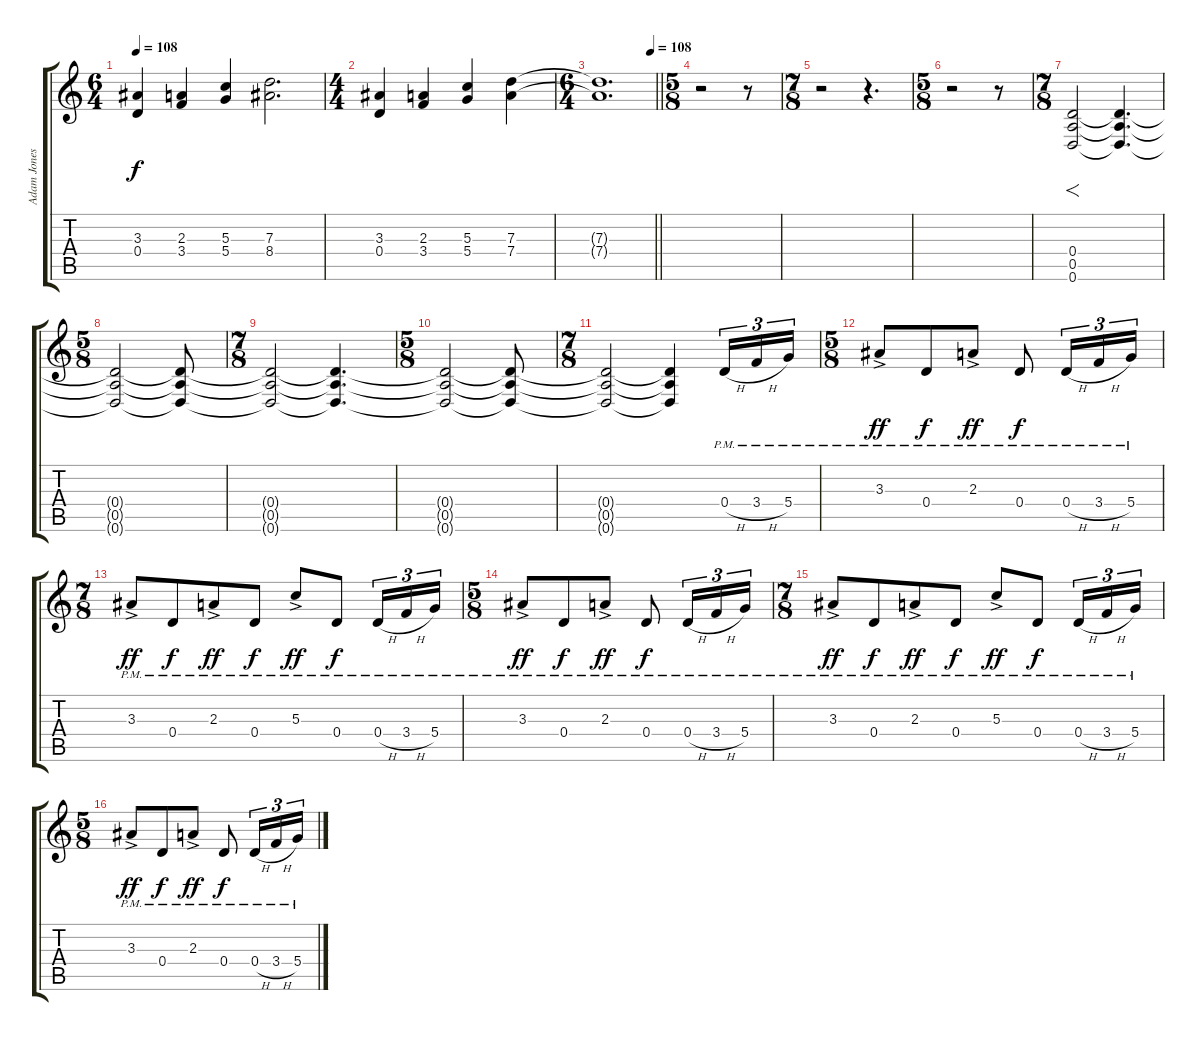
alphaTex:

\track ("Adam Jones" "Adam Jones") {instrument overdrivenguitar}
\staff {score tabs}
\tuning (E4 B3 G3 D3 A2 D2) {hide}
\ts (6 4)
\tempo 108
\tempo 67
\tempo 108
\clef g2
\ks c
(3.3 0.4).4{dy f volume 6 instrument electricguitarclean} (2.3 3.4).4 (5.3 5.4).4 (7.3 8.4).2{d} |
\ts (4 4)
(3.3 0.4).4 (2.3 3.4).4 (5.3 5.4).4 (7.3 7.4).4 |
\ts (6 4)
\tempo (108 0.9166666666666666)
\barLineRight lightlight
(7.3{t} 7.4{t}).1{d} |
\ts (5 8)
r.2 r.8 |
\ts (7 8)
r.2 r.4{d} |
\ts (5 8)
r.2 r.8 |
\ts (7 8)
(0.4 0.5 0.6).2{f volume 1 instrument overdrivenguitar} (0.4{t} 0.5{t} 0.6{t}).4{d volume 4} |
\ts (5 8)
(0.4{t} 0.5{t} 0.6{t}).2{volume 7} (0.4{t} 0.5{t} 0.6{t}).8{volume 9} |
\ts (7 8)
(0.4{t} 0.5{t} 0.6{t}).2{volume 13} (0.4{t} 0.5{t} 0.6{t}).4{d} |
\ts (5 8)
(0.4{t} 0.5{t} 0.6{t}).2 (0.4{t} 0.5{t} 0.6{t}).8 |
\ts (7 8)
(0.4{t} 0.5{t} 0.6{t}).2 (0.4{t} 0.5{t} 0.6{t}).4 0.4{h pm}.16{tu (3 2)} 3.4{h pm}.16{tu (3 2)} 5.4{pm}.16{tu (3 2)} |
\ts (5 8)
3.3{ac pm}.8{dy ff} 0.4{pm}.8{dy f} 2.3{ac pm}.8{dy ff} 0.4{pm}.8{dy f} 0.4{h pm}.16{tu (3 2)} 3.4{h pm}.16{tu (3 2)} 5.4{pm}.16{tu (3 2)} |
\ts (7 8)
3.3{ac pm}.8{dy ff} 0.4{pm}.8{dy f} 2.3{ac pm}.8{dy ff} 0.4{pm}.8{dy f} 5.3{ac pm}.8{dy ff} 0.4{pm}.8{dy f} 0.4{h pm}.16{tu (3 2)} 3.4{h pm}.16{tu (3 2)} 5.4{pm}.16{tu (3 2)} |
\ts (5 8)
3.3{ac pm}.8{dy ff} 0.4{pm}.8{dy f} 2.3{ac pm}.8{dy ff} 0.4{pm}.8{dy f} 0.4{h pm}.16{tu (3 2)} 3.4{h pm}.16{tu (3 2)} 5.4{pm}.16{tu (3 2)} |
\ts (7 8)
3.3{ac pm}.8{dy ff} 0.4{pm}.8{dy f} 2.3{ac pm}.8{dy ff} 0.4{pm}.8{dy f} 5.3{ac pm}.8{dy ff} 0.4{pm}.8{dy f} 0.4{h pm}.16{tu (3 2)} 3.4{h pm}.16{tu (3 2)} 5.4{pm}.16{tu (3 2)} |
\ts (5 8)
3.3{ac pm}.8{dy ff} 0.4{pm}.8{dy f} 2.3{ac pm}.8{dy ff} 0.4{pm}.8{dy f} 0.4{h pm}.16{tu (3 2)} 3.4{h pm}.16{tu (3 2)} 5.4{pm}.16{tu (3 2)}
